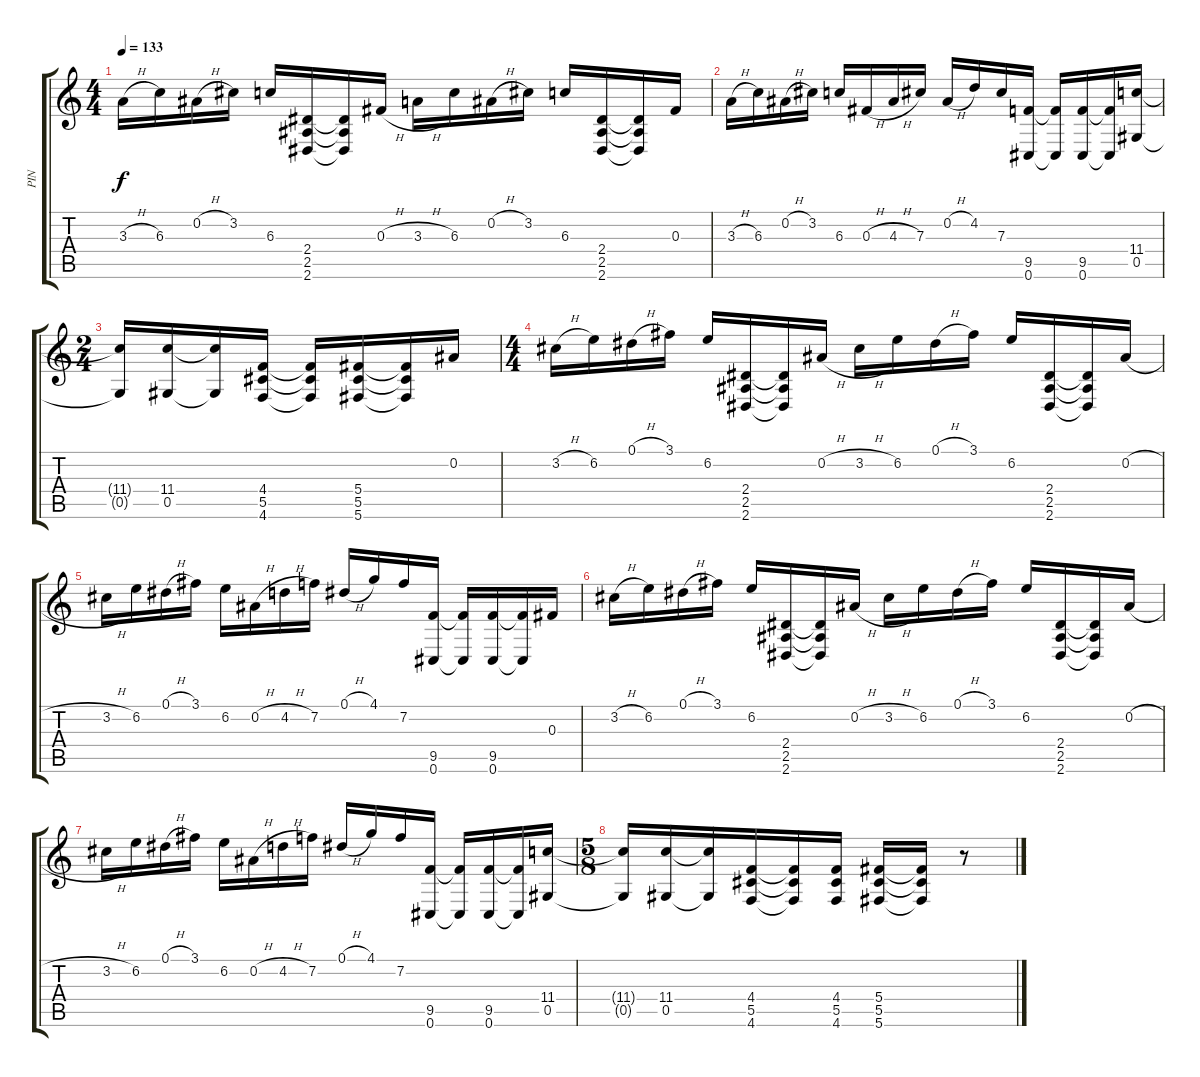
\track ("PIN" "PIN") {instrument distortionguitar}
\staff {score tabs}
\tuning (Eb4 Bb3 Gb3 Db3 Ab2 Db2) {hide}
\ts (4 4)
\tempo 133
\clef g2
\ks c
3.3{h}.16{dy f} 6.3.16 0.2{h}.16 3.2.16 6.3.16 (2.4 2.5 2.6).16 (2.4{t} 2.5{t} 2.6{t}).16 0.3{h}.16 3.3{h}.16 6.3.16 0.2{h}.16 3.2.16 6.3.16 (2.4 2.5 2.6).16 (2.4{t} 2.5{t} 2.6{t}).16 0.3.16 |
3.3{h}.16 6.3.16 0.2{h}.16 3.2.16 6.3.16 0.3{h}.16 4.3{h}.16 7.3.16 0.2{h}.16 4.2.16 7.3.16 (9.5 0.6).16 (9.5{t} 0.6{t}).16 (9.5 0.6).16 (9.5{t} 0.6{t}).16 (11.4 0.5).16 |
\ts (2 4)
(11.4{t} 0.5{t}).16 (11.4 0.5).16 (11.4{t} 0.5{t}).16 (4.4 5.5 4.6).16 (4.4{t} 5.5{t} 4.6{t}).16 (5.4 5.5 5.6).16 (5.4{t} 5.5{t} 5.6{t}).16 0.2.16 |
\ts (4 4)
3.2{h}.16 6.2.16 0.1{h}.16 3.1.16 6.2.16 (2.4 2.5 2.6).16 (2.4{t} 2.5{t} 2.6{t}).16 0.2{h}.16 3.2{h}.16 6.2.16 0.1{h}.16 3.1.16 6.2.16 (2.4 2.5 2.6).16 (2.4{t} 2.5{t} 2.6{t}).16 0.2{h}.16 |
3.2{h}.16 6.2.16 0.1{h}.16 3.1.16 6.2.16 0.2{h}.16 4.2{h}.16 7.2.16 0.1{h}.16 4.1.16 7.2.16 (9.5 0.6).16 (9.5{t} 0.6{t}).16 (9.5 0.6).16 (9.5{t} 0.6{t}).16 0.3.16 |
3.2{h}.16 6.2.16 0.1{h}.16 3.1.16 6.2.16 (2.4 2.5 2.6).16 (2.4{t} 2.5{t} 2.6{t}).16 0.2{h}.16 3.2{h}.16 6.2.16 0.1{h}.16 3.1.16 6.2.16 (2.4 2.5 2.6).16 (2.4{t} 2.5{t} 2.6{t}).16 0.2{h}.16 |
3.2{h}.16 6.2.16 0.1{h}.16 3.1.16 6.2.16 0.2{h}.16 4.2{h}.16 7.2.16 0.1{h}.16 4.1.16 7.2.16 (9.5 0.6).16 (9.5{t} 0.6{t}).16 (9.5 0.6).16 (9.5{t} 0.6{t}).16 (11.4 0.5).16 |
\ts (5 8)
(11.4{t} 0.5{t}).16 (11.4 0.5).16 (11.4{t} 0.5{t}).16 (4.4 5.5 4.6).16 (4.4{t} 5.5{t} 4.6{t}).16 (4.4 5.5 4.6).16 (5.4 5.5 5.6).16 (5.4{t} 5.5{t} 5.6{t}).16 r.8
